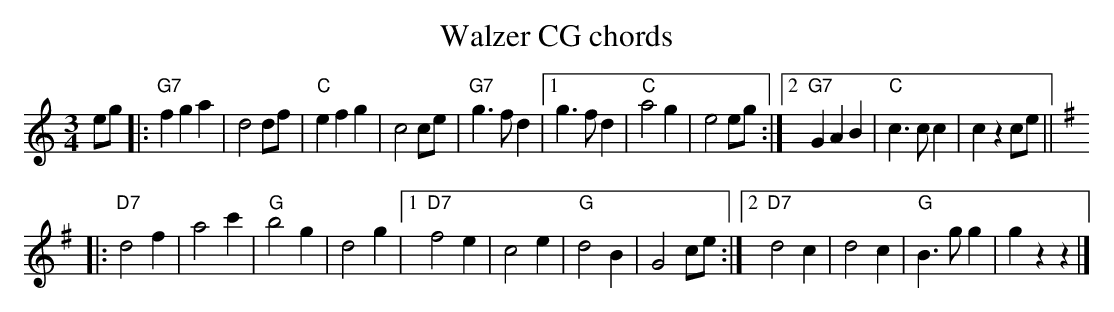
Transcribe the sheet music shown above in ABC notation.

X:1
T: Walzer CG chords
M:3/4
L:1/4
K:C %%MIDI gchordon
e/g/  |: "G7"fga | d2d/f/ | "C"efg | c2c/e/ | "G7"g>fd |1 g>fd | "C"a2g | e2e/g/ :|2 "G7"GAB | "C"c>cc | czc/e/ || [K:G]
|:  "D7"d2f | a2c' | "G"b2g | d2g |1 "D7"f2e | c2e | "G"d2B | G2c/2e/ :|2 "D7"d2c | d2c | "G"B>gg | gzz |]
